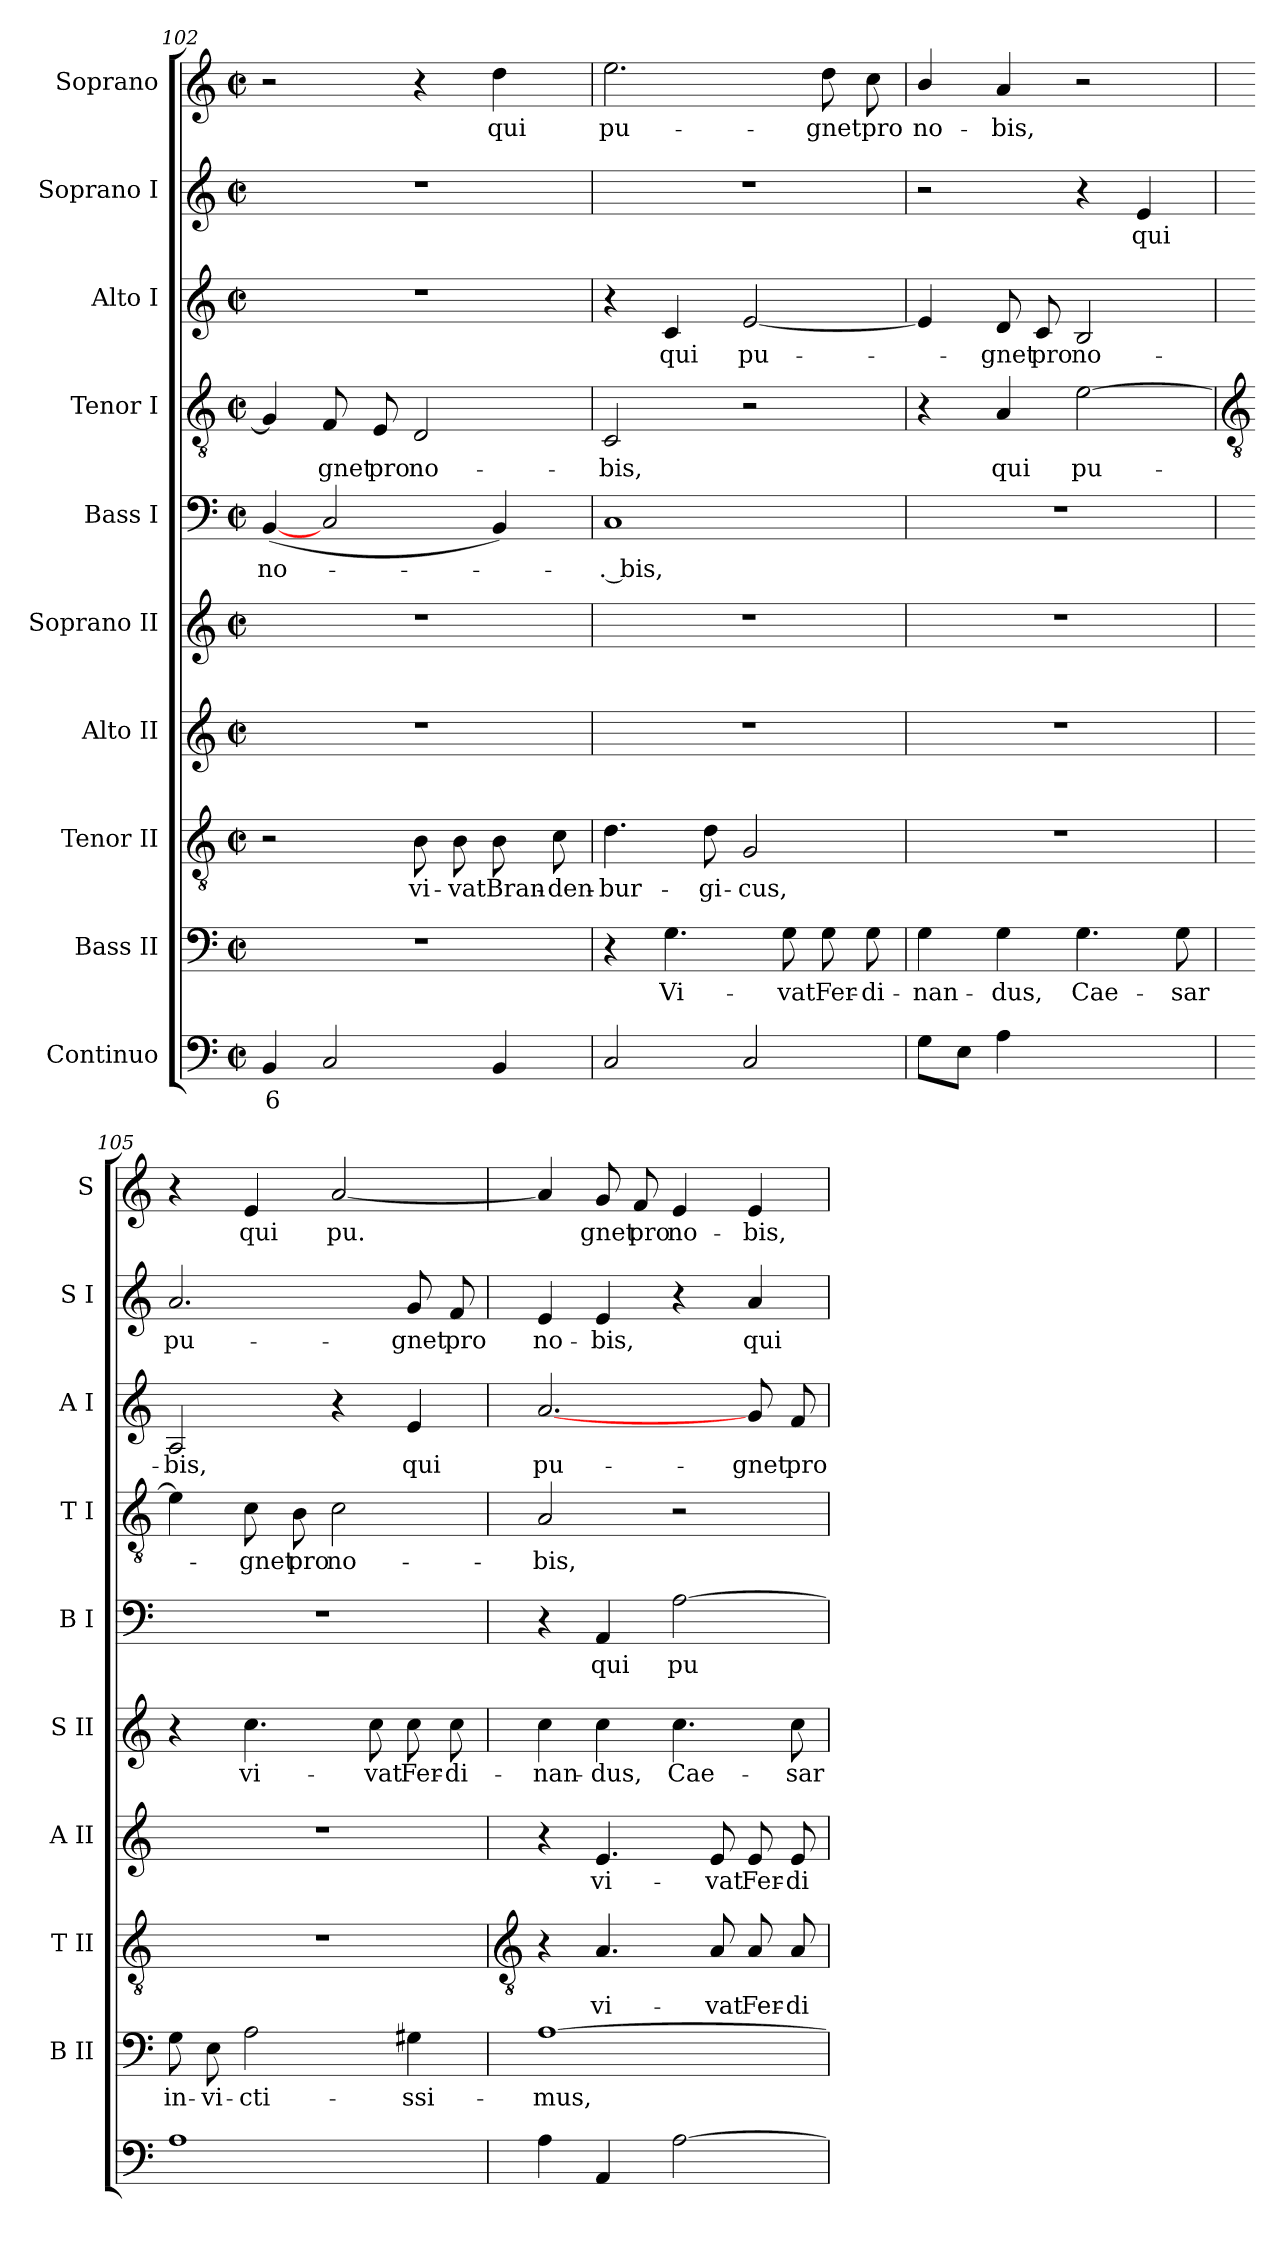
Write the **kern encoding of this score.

**kern	**text	**kern	**text	**kern	**text	**kern	**text	**kern	**text	**kern	**text	**kern	**text	**kern	**text	**kern	**text	**kern	**text
*part10	*part10	*part9	*part9	*part8	*part8	*part7	*part7	*part6	*part6	*part5	*part5	*part4	*part4	*part3	*part3	*part2	*part2	*part1	*part1
*staff10	*staff10	*staff9	*staff9	*staff8	*staff8	*staff7	*staff7	*staff6	*staff6	*staff5	*staff5	*staff4	*staff4	*staff3	*staff3	*staff2	*staff2	*staff1	*staff1
*I"Continuo	*	*I"Bass II	*	*I"Tenor II	*	*I"Alto II	*	*I"Soprano II	*	*I"Bass I	*	*I"Tenor I	*	*I"Alto I	*	*I"Soprano I	*	*I"Soprano	*
*	*	*I'B II	*	*I'T II	*	*I'A II	*	*I'S II	*	*I'B I	*	*I'T I	*	*I'A I	*	*I'S I	*	*I'S	*
!!LO:LB:g=z
*clefF4	*	*clefF4	*	*clefGv2	*	*clefG2	*	*clefG2	*	*clefF4	*	*clefGv2	*	*clefG2	*	*clefG2	*	*clefG2	*
*k[]	*	*k[]	*	*k[]	*	*k[]	*	*k[]	*	*k[]	*	*k[]	*	*k[]	*	*k[]	*	*k[]	*
*C:	*	*C:	*	*C:	*	*C:	*	*C:	*	*C:	*	*C:	*	*C:	*	*C:	*	*C:	*
*M2/2	*	*M2/2	*	*M2/2	*	*M2/2	*	*M2/2	*	*M2/2	*	*M2/2	*	*M2/2	*	*M2/2	*	*M2/2	*
*met(c|)	*	*met(c|)	*	*met(c|)	*	*met(c|)	*	*met(c|)	*	*met(c|)	*	*met(c|)	*	*met(c|)	*	*met(c|)	*	*met(c|)	*
=102	=102	=102	=102	=102	=102	=102	=102	=102	=102	=102	=102	=102	=102	=102	=102	=102	=102	=102	=102
!	!LO:LY:b	!	!	!	!	!	!	!	!	!	!LO:LY:b	!	!	!	!	!	!	!	!
4BB	6	1r	.	2r	.	1r	.	1r	.	(<[4BB	no-	4G]	.	1r	.	1r	.	2r	.
!	!	!	!	!	!	!	!	!	!	!	!	!	!LO:LY:b	!	!	!	!	!	!
2C	.	.	.	.	.	.	.	.	.	2C	.	8F	gnet	.	.	.	.	.	.
!	!	!	!	!	!	!	!	!	!	!	!	!	!LO:LY:b	!	!	!	!	!	!
.	.	.	.	.	.	.	.	.	.	.	.	8E	pro	.	.	.	.	.	.
!	!	!	!	!	!LO:LY:b	!	!	!	!	!	!	!	!LO:LY:b	!	!	!	!	!	!
.	.	.	.	8B	vi-	.	.	.	.	.	.	2D	no-	.	.	.	.	4r	.
!	!	!	!	!	!LO:LY:b	!	!	!	!	!	!	!	!	!	!	!	!	!	!
.	.	.	.	8B	-vat	.	.	.	.	.	.	.	.	.	.	.	.	.	.
!	!	!	!	!	!LO:LY:b	!	!	!	!	!	!	!	!	!	!	!	!	!	!LO:LY:b
4BB	.	.	.	8B	Bran-	.	.	.	.	4BB)	.	.	.	.	.	.	.	4dd	qui
!	!	!	!	!	!LO:LY:b	!	!	!	!	!	!	!	!	!	!	!	!	!	!
.	.	.	.	8c	-den-	.	.	.	.	.	.	.	.	.	.	.	.	.	.
=103	=103	=103	=103	=103	=103	=103	=103	=103	=103	=103	=103	=103	=103	=103	=103	=103	=103	=103	=103
!	!	!	!	!	!LO:LY:b	!	!	!	!	!	!LO:LY:b	!	!LO:LY:b	!	!	!	!	!	!LO:LY:b
2C	.	4r	.	4.d	-bur-	1r	.	1r	.	1C	. bis,	2C	-bis,	4r	.	1r	.	2.ee	pu-
!	!	!	!LO:LY:b	!	!	!	!	!	!	!	!	!	!	!	!LO:LY:b	!	!	!	!
.	.	4.G	Vi-	.	.	.	.	.	.	.	.	.	.	4c	qui	.	.	.	.
!	!	!	!	!	!LO:LY:b	!	!	!	!	!	!	!	!	!	!	!	!	!	!
.	.	.	.	8d	-gi-	.	.	.	.	.	.	.	.	.	.	.	.	.	.
!	!	!	!	!	!LO:LY:b	!	!	!	!	!	!	!	!	!	!LO:LY:b	!	!	!	!
2C	.	.	.	2G	-cus,	.	.	.	.	.	.	2r	.	[2e	pu-	.	.	.	.
!	!	!	!LO:LY:b	!	!	!	!	!	!	!	!	!	!	!	!	!	!	!	!
.	.	8G	-vat	.	.	.	.	.	.	.	.	.	.	.	.	.	.	.	.
!	!	!	!LO:LY:b	!	!	!	!	!	!	!	!	!	!	!	!	!	!	!	!LO:LY:b
.	.	8G	Fer-	.	.	.	.	.	.	.	.	.	.	.	.	.	.	8dd	-gnet
!	!	!	!LO:LY:b	!	!	!	!	!	!	!	!	!	!	!	!	!	!	!	!LO:LY:b
.	.	8G	-di-	.	.	.	.	.	.	.	.	.	.	.	.	.	.	8cc	pro
=104	=104	=104	=104	=104	=104	=104	=104	=104	=104	=104	=104	=104	=104	=104	=104	=104	=104	=104	=104
!	!	!	!LO:LY:b	!	!	!	!	!	!	!	!	!	!	!	!	!	!	!	!LO:LY:b
8GL	.	4G	-nan-	1r	.	1r	.	1r	.	1r	.	4r	.	4e]	.	2r	.	4b/	no-
8EJ	.	.	.	.	.	.	.	.	.	.	.	.	.	.	.	.	.	.	.
!	!	!	!LO:LY:b	!	!	!	!	!	!	!	!	!	!LO:LY:b	!	!LO:LY:b	!	!	!	!LO:LY:b
4A	.	4G	-dus,	.	.	.	.	.	.	.	.	4A	qui	8d	gnet	.	.	4a	-bis,
!	!	!	!	!	!	!	!	!	!	!	!	!	!	!	!LO:LY:b	!	!	!	!
.	.	.	.	.	.	.	.	.	.	.	.	.	.	8c	pro	.	.	.	.
!	!LO:LY:b	!	!LO:LY:b	!	!	!	!	!	!	!	!	!	!LO:LY:b	!	!LO:LY:b	!	!	!	!
[4Eyy	4	4.G	Cae-	.	.	.	.	.	.	.	.	[2e	pu-	2B	no-	4r	.	2r	.
!	!LO:LY:b	!	!	!	!	!	!	!	!	!	!	!	!	!	!	!	!LO:LY:b	!	!
4Eyy]	3	.	.	.	.	.	.	.	.	.	.	.	.	.	.	4e	qui	.	.
!	!	!	!LO:LY:b	!	!	!	!	!	!	!	!	!	!	!	!	!	!	!	!
.	.	8G	-sar	.	.	.	.	.	.	.	.	.	.	.	.	.	.	.	.
!!LO:LB:g=z
=105	=105	=105	=105	=105	=105	=105	=105	=105	=105	=105	=105	=105	=105	=105	=105	=105	=105	=105	=105
*	*	*	*	*	*	*	*	*	*	*	*	*clefGv2	*	*	*	*	*	*	*
!	!	!	!LO:LY:b	!	!	!	!	!	!	!	!	!	!	!	!LO:LY:b	!	!LO:LY:b	!	!
1A	.	8G	in-	1r	.	1r	.	4r	.	1r	.	4e]	.	2A	-bis,	2.a	pu-	4r	.
!	!	!	!LO:LY:b	!	!	!	!	!	!	!	!	!	!	!	!	!	!	!	!
.	.	8E	-vi-	.	.	.	.	.	.	.	.	.	.	.	.	.	.	.	.
!	!	!	!LO:LY:b	!	!	!	!	!	!LO:LY:b	!	!	!	!LO:LY:b	!	!	!	!	!	!LO:LY:b
.	.	2A	-cti-	.	.	.	.	4.cc	vi-	.	.	8c	gnet	.	.	.	.	4e	qui
!	!	!	!	!	!	!	!	!	!	!	!	!	!LO:LY:b	!	!	!	!	!	!
.	.	.	.	.	.	.	.	.	.	.	.	8B	pro	.	.	.	.	.	.
!	!	!	!	!	!	!	!	!	!	!	!	!	!LO:LY:b	!	!	!	!	!	!LO:LY:b
.	.	.	.	.	.	.	.	.	.	.	.	2c	no-	4r	.	.	.	[2a	pu.
!	!	!	!	!	!	!	!	!	!LO:LY:b	!	!	!	!	!	!	!	!	!	!
.	.	.	.	.	.	.	.	8cc	-vat	.	.	.	.	.	.	.	.	.	.
!	!	!	!LO:LY:b	!	!	!	!	!	!LO:LY:b	!	!	!	!	!	!LO:LY:b	!	!LO:LY:b	!	!
.	.	4G#X	-ssi-	.	.	.	.	8cc	Fer-	.	.	.	.	4e	qui	8g	-gnet	.	.
!	!	!	!	!	!	!	!	!	!LO:LY:b	!	!	!	!	!	!	!	!LO:LY:b	!	!
.	.	.	.	.	.	.	.	8cc	-di-	.	.	.	.	.	.	8f	pro	.	.
!!LO:LB:g=z
=106	=106	=106	=106	=106	=106	=106	=106	=106	=106	=106	=106	=106	=106	=106	=106	=106	=106	=106	=106
*	*	*	*	*clefGv2	*	*	*	*	*	*	*	*	*	*	*	*	*	*	*
!	!	!	!LO:LY:b	!	!	!	!	!	!LO:LY:b	!	!	!	!LO:LY:b	!	!LO:LY:b	!	!LO:LY:b	!	!
4A	.	[1A	-mus,	4r	.	4r	.	4cc	-nan-	4r	.	2A	-bis,	[2.a	pu-	4e	no-	4a]	.
!	!	!	!	!	!LO:LY:b	!	!LO:LY:b	!	!LO:LY:b	!	!LO:LY:b	!	!	!	!	!	!LO:LY:b	!	!LO:LY:b
4AA	.	.	.	4.A	vi-	4.e	vi-	4cc	-dus,	4AA	qui	.	.	.	.	4e	-bis,	8g	gnet
!	!	!	!	!	!	!	!	!	!	!	!	!	!	!	!	!	!	!	!LO:LY:b
.	.	.	.	.	.	.	.	.	.	.	.	.	.	.	.	.	.	8f	pro
!	!	!	!	!	!	!	!	!	!LO:LY:b	!	!LO:LY:b	!	!	!	!	!	!	!	!LO:LY:b
[2A	.	.	.	.	.	.	.	4.cc	Cae-	[2A	pu-	2r	.	.	.	4r	.	4e	no-
!	!	!	!	!	!LO:LY:b	!	!LO:LY:b	!	!	!	!	!	!	!	!	!	!	!	!
.	.	.	.	8A	-vat	8e	-vat	.	.	.	.	.	.	.	.	.	.	.	.
!	!	!	!	!	!LO:LY:b	!	!LO:LY:b	!	!	!	!	!	!	!	!LO:LY:b	!	!LO:LY:b	!	!LO:LY:b
.	.	.	.	8A	Fer-	8e	Fer-	.	.	.	.	.	.	8g	-gnet	4a	qui	4e	-bis,
!	!	!	!	!	!LO:LY:b	!	!LO:LY:b	!	!LO:LY:b	!	!	!	!	!	!LO:LY:b	!	!	!	!
.	.	.	.	8A	-di-	8e	-di-	8cc	-sar	.	.	.	.	8f	pro	.	.	.	.
=	=	=	=	=	=	=	=	=	=	=	=	=	=	=	=	=	=	=	=
*-	*-	*-	*-	*-	*-	*-	*-	*-	*-	*-	*-	*-	*-	*-	*-	*-	*-	*-	*-
